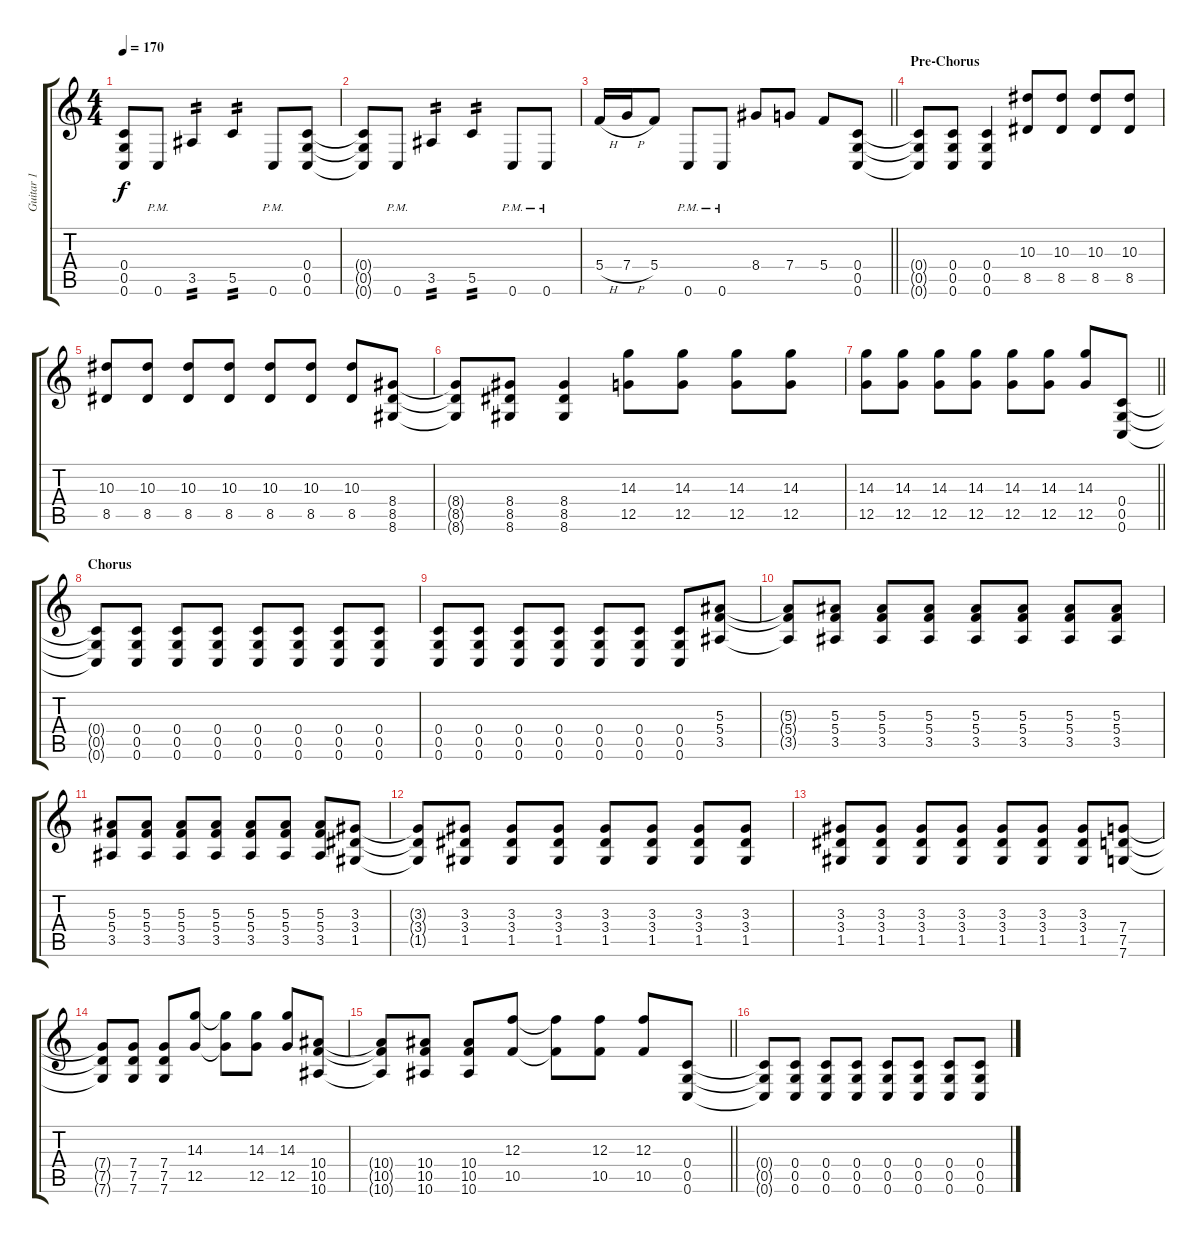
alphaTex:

\track ("Guitar 1" "Guitar 1") {instrument distortionguitar}
\staff {score tabs}
\tuning (D4 A3 F3 C3 G2 C2) {hide}
\ts (4 4)
\tempo 170
\clef g2
\ks c
(0.4{t} 0.5{t} 0.6{t}).8{dy f} 0.6{pm}.8 3.5.4{tp 2} 5.5.4{tp 2} 0.6{pm}.8 (0.4 0.5 0.6).8 |
(0.4{t} 0.5{t} 0.6{t}).8 0.6{pm}.8 3.5.4{tp 2} 5.5.4{tp 2} 0.6{pm}.8 0.6{pm}.8 |
\barLineRight lightlight
5.4{h}.16 7.4{h}.16 5.4.8 0.6{pm}.8 0.6{pm}.8 8.4.8 7.4.8 5.4.8 (0.4 0.5 0.6).8 |
\section ("" "Pre-Chorus")
(0.4{t} 0.5{t} 0.6{t}).8 (0.4 0.5 0.6).8 (0.4 0.5 0.6).4 (10.3 8.5).8 (10.3 8.5).8 (10.3 8.5).8 (10.3 8.5).8 |
(10.3 8.5).8 (10.3 8.5).8 (10.3 8.5).8 (10.3 8.5).8 (10.3 8.5).8 (10.3 8.5).8 (10.3 8.5).8 (8.4 8.5 8.6).8 |
(8.4{t} 8.5{t} 8.6{t}).8 (8.4 8.5 8.6).8 (8.4 8.5 8.6).4 (14.3 12.5).8 (14.3 12.5).8 (14.3 12.5).8 (14.3 12.5).8 |
\barLineRight lightlight
(14.3 12.5).8 (14.3 12.5).8 (14.3 12.5).8 (14.3 12.5).8 (14.3 12.5).8 (14.3 12.5).8 (14.3 12.5).8 (0.4 0.5 0.6).8 |
\section ("" "Chorus")
(0.4{t} 0.5{t} 0.6{t}).8 (0.4 0.5 0.6).8 (0.4 0.5 0.6).8 (0.4 0.5 0.6).8 (0.4 0.5 0.6).8 (0.4 0.5 0.6).8 (0.4 0.5 0.6).8 (0.4 0.5 0.6).8 |
(0.4 0.5 0.6).8 (0.4 0.5 0.6).8 (0.4 0.5 0.6).8 (0.4 0.5 0.6).8 (0.4 0.5 0.6).8 (0.4 0.5 0.6).8 (0.4 0.5 0.6).8 (5.3 5.4 3.5).8 |
(5.3{t} 5.4{t} 3.5{t}).8 (5.3 5.4 3.5).8 (5.3 5.4 3.5).8 (5.3 5.4 3.5).8 (5.3 5.4 3.5).8 (5.3 5.4 3.5).8 (5.3 5.4 3.5).8 (5.3 5.4 3.5).8 |
(5.3 5.4 3.5).8 (5.3 5.4 3.5).8 (5.3 5.4 3.5).8 (5.3 5.4 3.5).8 (5.3 5.4 3.5).8 (5.3 5.4 3.5).8 (5.3 5.4 3.5).8 (3.3 3.4 1.5).8 |
(3.3{t} 3.4{t} 1.5{t}).8 (3.3 3.4 1.5).8 (3.3 3.4 1.5).8 (3.3 3.4 1.5).8 (3.3 3.4 1.5).8 (3.3 3.4 1.5).8 (3.3 3.4 1.5).8 (3.3 3.4 1.5).8 |
(3.3 3.4 1.5).8 (3.3 3.4 1.5).8 (3.3 3.4 1.5).8 (3.3 3.4 1.5).8 (3.3 3.4 1.5).8 (3.3 3.4 1.5).8 (3.3 3.4 1.5).8 (7.4 7.5 7.6).8 |
(7.4{t} 7.5{t} 7.6{t}).8 (7.4 7.5 7.6).8 (7.4 7.5 7.6).8 (14.3 12.5).8 (14.3{t} 12.5{t}).8 (14.3 12.5).8 (14.3 12.5).8 (10.4 10.5 10.6).8 |
\barLineRight lightlight
(10.4{t} 10.5{t} 10.6{t}).8 (10.4 10.5 10.6).8 (10.4 10.5 10.6).8 (12.3 10.5).8 (12.3{t} 10.5{t}).8 (12.3 10.5).8 (12.3 10.5).8 (0.4 0.5 0.6).8 |
(0.4{t} 0.5{t} 0.6{t}).8 (0.4 0.5 0.6).8 (0.4 0.5 0.6).8 (0.4 0.5 0.6).8 (0.4 0.5 0.6).8 (0.4 0.5 0.6).8 (0.4 0.5 0.6).8 (0.4 0.5 0.6).8
